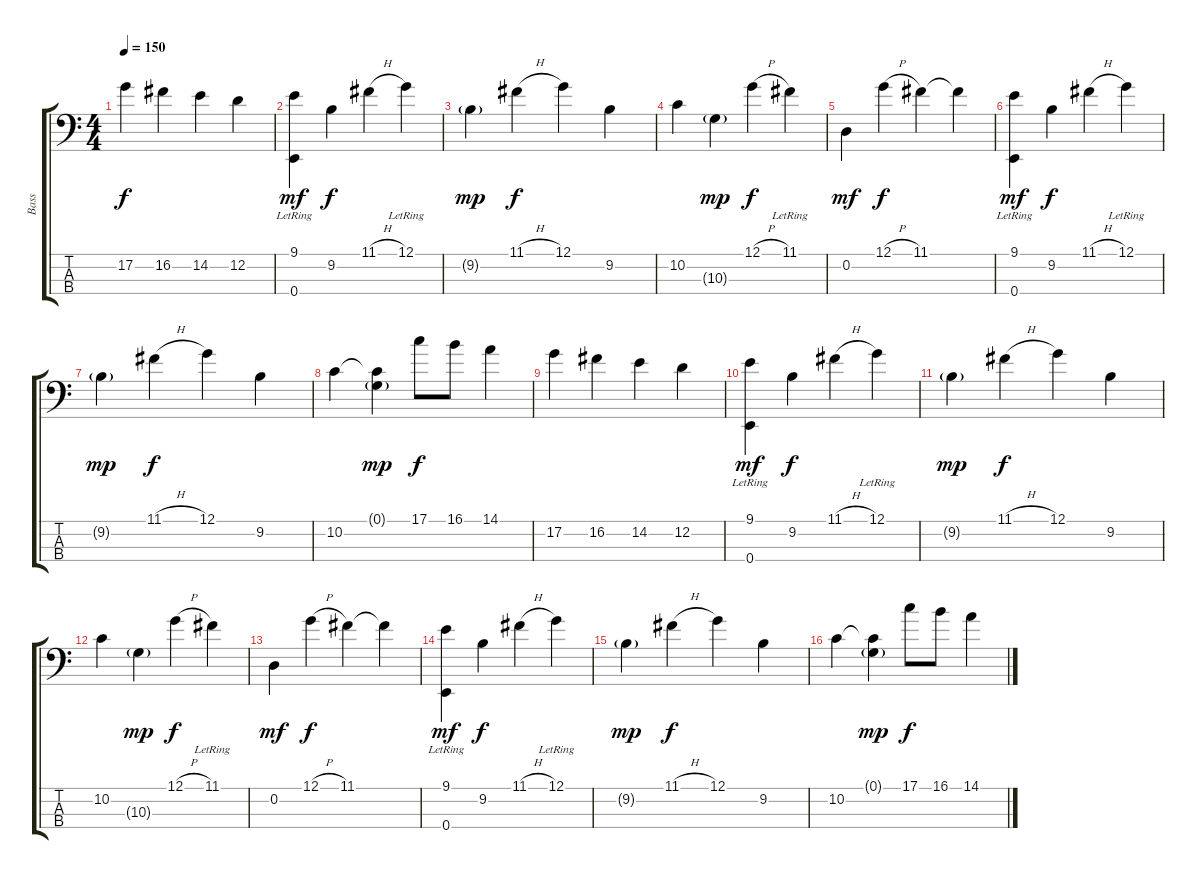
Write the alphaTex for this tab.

\track ("Bass" "Bass") {instrument electricbassfinger}
\staff {score tabs}
\tuning (G2 D2 A1 E1) {hide}
\ts (4 4)
\tempo 150
\clef f4
\ks c
17.2.4{dy f} 16.2.4 14.2.4 12.2.4 |
(9.1 0.4{lr}).4{dy mf} 9.2.4{dy f} 11.1{h}.4 12.1{lr}.4 |
9.2{g}.4{dy mp} 11.1{h}.4{dy f} 12.1.4 9.2.4 |
10.2.4 10.3{g}.4{dy mp} 12.1{h}.4{dy f} 11.1{lr}.4 |
0.2.4{dy mf} 12.1{h}.4{dy f} 11.1.4 11.1{t}.4 |
(9.1 0.4{lr}).4{dy mf} 9.2.4{dy f} 11.1{h}.4 12.1{lr}.4 |
9.2{g}.4{dy mp} 11.1{h}.4{dy f} 12.1.4 9.2.4 |
10.2.4 (0.1{g} 10.2{t}).4{dy mp} 17.1.8{dy f} 16.1.8 14.1.4 |
17.2.4 16.2.4 14.2.4 12.2.4 |
(9.1 0.4{lr}).4{dy mf} 9.2.4{dy f} 11.1{h}.4 12.1{lr}.4 |
9.2{g}.4{dy mp} 11.1{h}.4{dy f} 12.1.4 9.2.4 |
10.2.4 10.3{g}.4{dy mp} 12.1{h}.4{dy f} 11.1{lr}.4 |
0.2.4{dy mf} 12.1{h}.4{dy f} 11.1.4 11.1{t}.4 |
(9.1 0.4{lr}).4{dy mf} 9.2.4{dy f} 11.1{h}.4 12.1{lr}.4 |
9.2{g}.4{dy mp} 11.1{h}.4{dy f} 12.1.4 9.2.4 |
10.2.4 (0.1{g} 10.2{t}).4{dy mp} 17.1.8{dy f} 16.1.8 14.1.4
